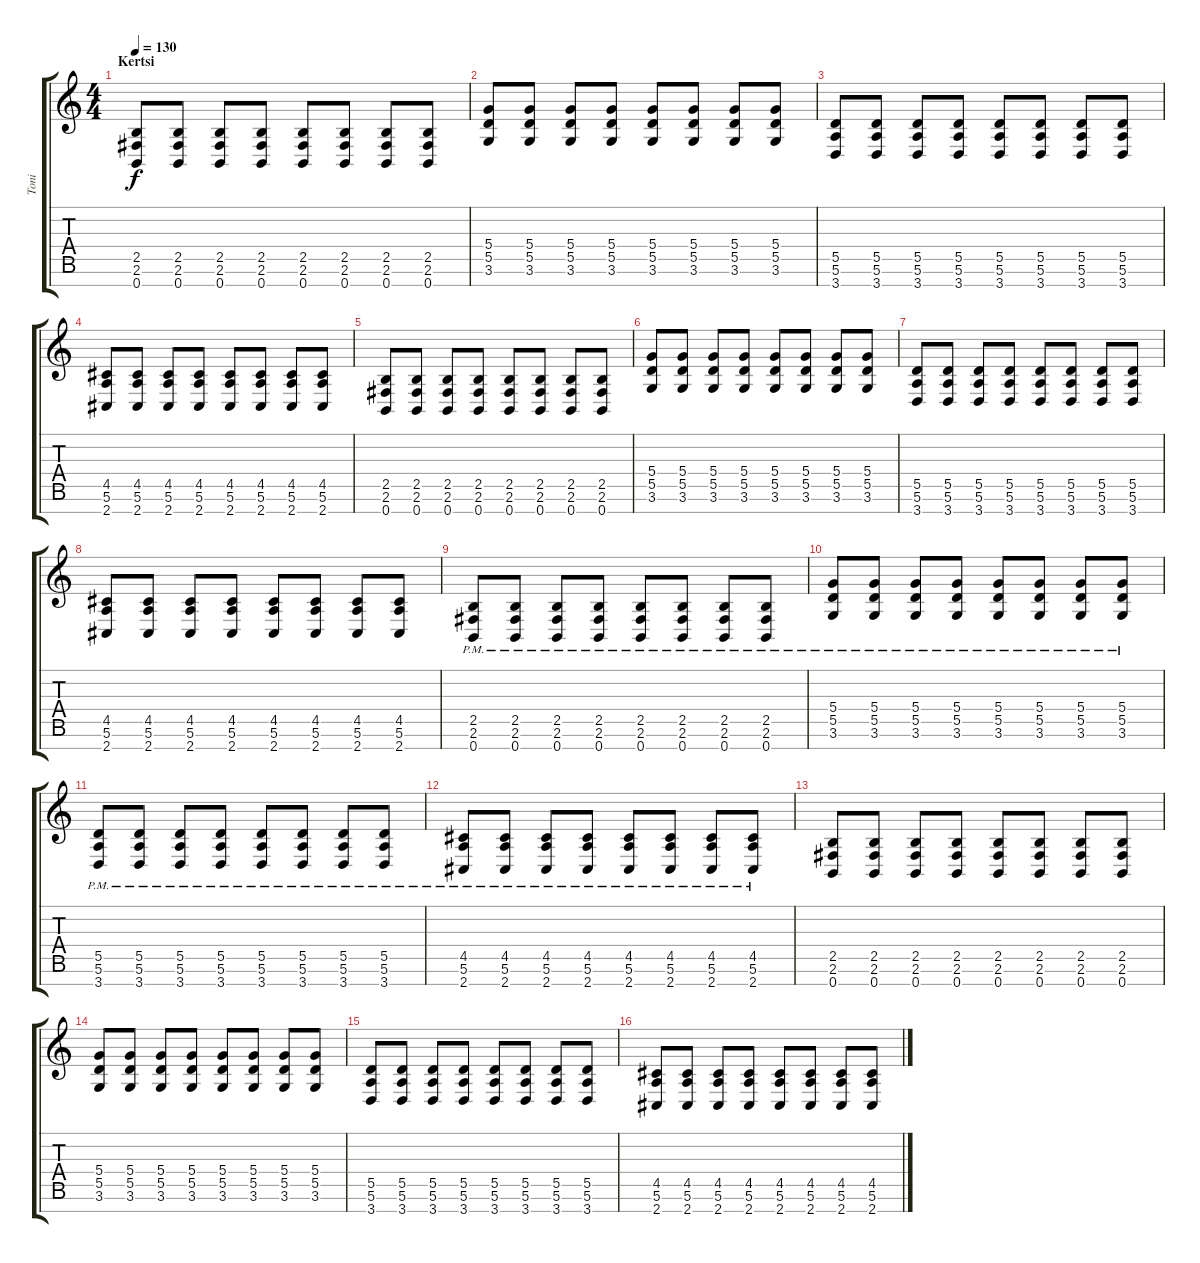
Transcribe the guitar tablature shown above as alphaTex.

\track ("Toni" "Toni") {instrument distortionguitar}
\staff {score tabs}
\tuning (E4 B3 G3 D3 A2 E2 B1) {hide}
\ts (4 4)
\section ("" "Kertsi")
\tempo 130
\clef g2
\ks c
(2.5 2.6 0.7).8{dy f} (2.5 2.6 0.7).8 (2.5 2.6 0.7).8 (2.5 2.6 0.7).8 (2.5 2.6 0.7).8 (2.5 2.6 0.7).8 (2.5 2.6 0.7).8 (2.5 2.6 0.7).8 |
(5.4 5.5 3.6).8 (5.4 5.5 3.6).8 (5.4 5.5 3.6).8 (5.4 5.5 3.6).8 (5.4 5.5 3.6).8 (5.4 5.5 3.6).8 (5.4 5.5 3.6).8 (5.4 5.5 3.6).8 |
(5.5 5.6 3.7).8 (5.5 5.6 3.7).8 (5.5 5.6 3.7).8 (5.5 5.6 3.7).8 (5.5 5.6 3.7).8 (5.5 5.6 3.7).8 (5.5 5.6 3.7).8 (5.5 5.6 3.7).8 |
(4.5 5.6 2.7).8 (4.5 5.6 2.7).8 (4.5 5.6 2.7).8 (4.5 5.6 2.7).8 (4.5 5.6 2.7).8 (4.5 5.6 2.7).8 (4.5 5.6 2.7).8 (4.5 5.6 2.7).8 |
(2.5 2.6 0.7).8 (2.5 2.6 0.7).8 (2.5 2.6 0.7).8 (2.5 2.6 0.7).8 (2.5 2.6 0.7).8 (2.5 2.6 0.7).8 (2.5 2.6 0.7).8 (2.5 2.6 0.7).8 |
(5.4 5.5 3.6).8 (5.4 5.5 3.6).8 (5.4 5.5 3.6).8 (5.4 5.5 3.6).8 (5.4 5.5 3.6).8 (5.4 5.5 3.6).8 (5.4 5.5 3.6).8 (5.4 5.5 3.6).8 |
(5.5 5.6 3.7).8 (5.5 5.6 3.7).8 (5.5 5.6 3.7).8 (5.5 5.6 3.7).8 (5.5 5.6 3.7).8 (5.5 5.6 3.7).8 (5.5 5.6 3.7).8 (5.5 5.6 3.7).8 |
(4.5 5.6 2.7).8 (4.5 5.6 2.7).8 (4.5 5.6 2.7).8 (4.5 5.6 2.7).8 (4.5 5.6 2.7).8 (4.5 5.6 2.7).8 (4.5 5.6 2.7).8 (4.5 5.6 2.7).8 |
(2.5{pm} 2.6{pm} 0.7{pm}).8 (2.5{pm} 2.6{pm} 0.7{pm}).8 (2.5{pm} 2.6{pm} 0.7{pm}).8 (2.5{pm} 2.6{pm} 0.7{pm}).8 (2.5{pm} 2.6{pm} 0.7{pm}).8 (2.5{pm} 2.6{pm} 0.7{pm}).8 (2.5{pm} 2.6{pm} 0.7{pm}).8 (2.5{pm} 2.6{pm} 0.7{pm}).8 |
(5.4{pm} 5.5{pm} 3.6{pm}).8 (5.4{pm} 5.5{pm} 3.6{pm}).8 (5.4{pm} 5.5{pm} 3.6{pm}).8 (5.4{pm} 5.5{pm} 3.6{pm}).8 (5.4{pm} 5.5{pm} 3.6{pm}).8 (5.4{pm} 5.5{pm} 3.6{pm}).8 (5.4{pm} 5.5{pm} 3.6{pm}).8 (5.4{pm} 5.5{pm} 3.6{pm}).8 |
(5.5{pm} 5.6{pm} 3.7{pm}).8 (5.5{pm} 5.6{pm} 3.7{pm}).8 (5.5{pm} 5.6{pm} 3.7{pm}).8 (5.5{pm} 5.6{pm} 3.7{pm}).8 (5.5{pm} 5.6{pm} 3.7{pm}).8 (5.5{pm} 5.6{pm} 3.7{pm}).8 (5.5{pm} 5.6{pm} 3.7{pm}).8 (5.5{pm} 5.6{pm} 3.7{pm}).8 |
(4.5{pm} 5.6{pm} 2.7{pm}).8 (4.5{pm} 5.6{pm} 2.7{pm}).8 (4.5{pm} 5.6{pm} 2.7{pm}).8 (4.5{pm} 5.6{pm} 2.7{pm}).8 (4.5{pm} 5.6{pm} 2.7{pm}).8 (4.5{pm} 5.6{pm} 2.7{pm}).8 (4.5{pm} 5.6{pm} 2.7{pm}).8 (4.5{pm} 5.6{pm} 2.7{pm}).8 |
(2.5 2.6 0.7).8 (2.5 2.6 0.7).8 (2.5 2.6 0.7).8 (2.5 2.6 0.7).8 (2.5 2.6 0.7).8 (2.5 2.6 0.7).8 (2.5 2.6 0.7).8 (2.5 2.6 0.7).8 |
(5.4 5.5 3.6).8 (5.4 5.5 3.6).8 (5.4 5.5 3.6).8 (5.4 5.5 3.6).8 (5.4 5.5 3.6).8 (5.4 5.5 3.6).8 (5.4 5.5 3.6).8 (5.4 5.5 3.6).8 |
(5.5 5.6 3.7).8 (5.5 5.6 3.7).8 (5.5 5.6 3.7).8 (5.5 5.6 3.7).8 (5.5 5.6 3.7).8 (5.5 5.6 3.7).8 (5.5 5.6 3.7).8 (5.5 5.6 3.7).8 |
(4.5 5.6 2.7).8 (4.5 5.6 2.7).8 (4.5 5.6 2.7).8 (4.5 5.6 2.7).8 (4.5 5.6 2.7).8 (4.5 5.6 2.7).8 (4.5 5.6 2.7).8 (4.5 5.6 2.7).8
